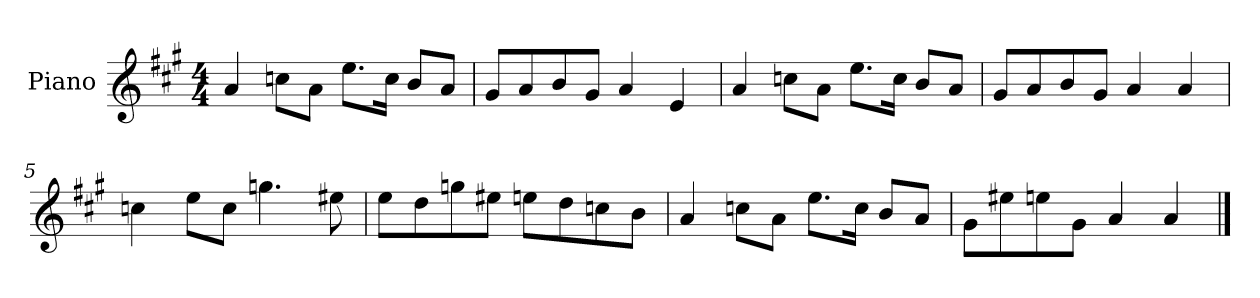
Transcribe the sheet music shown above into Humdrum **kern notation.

**kern
*part1
*staff1
*I"Piano
*I'P-no
*clefG2
*k[f#c#g#]
*M4/4
*MM90
=1
4a/
8ccn\L
8a\J
8.ee\L
16cc\Jk
8b/L
8a/J
=2
8g#/L
8a/
8b/
8g#/J
4a/
4e/
=3
4a/
8ccn\L
8a\J
8.ee\L
16cc\Jk
8b/L
8a/J
=4
8g#/L
8a/
8b/
8g#/J
4a/
4a/
=5
4ccn\
8ee\L
8cc\J
4.ggn\
8ee#X\
!!LO:LB:g=z
=6
8ee\L
8dd\
8ggn\
8ee#X\J
8een\L
8dd\
8ccn\
8b\J
=7
4a/
8ccn\L
8a\J
8.ee\L
16cc\Jk
8b/L
8a/J
=8
8g#\L
8ee#X\
8een\
8g#\J
4a/
4a/
==
*-
